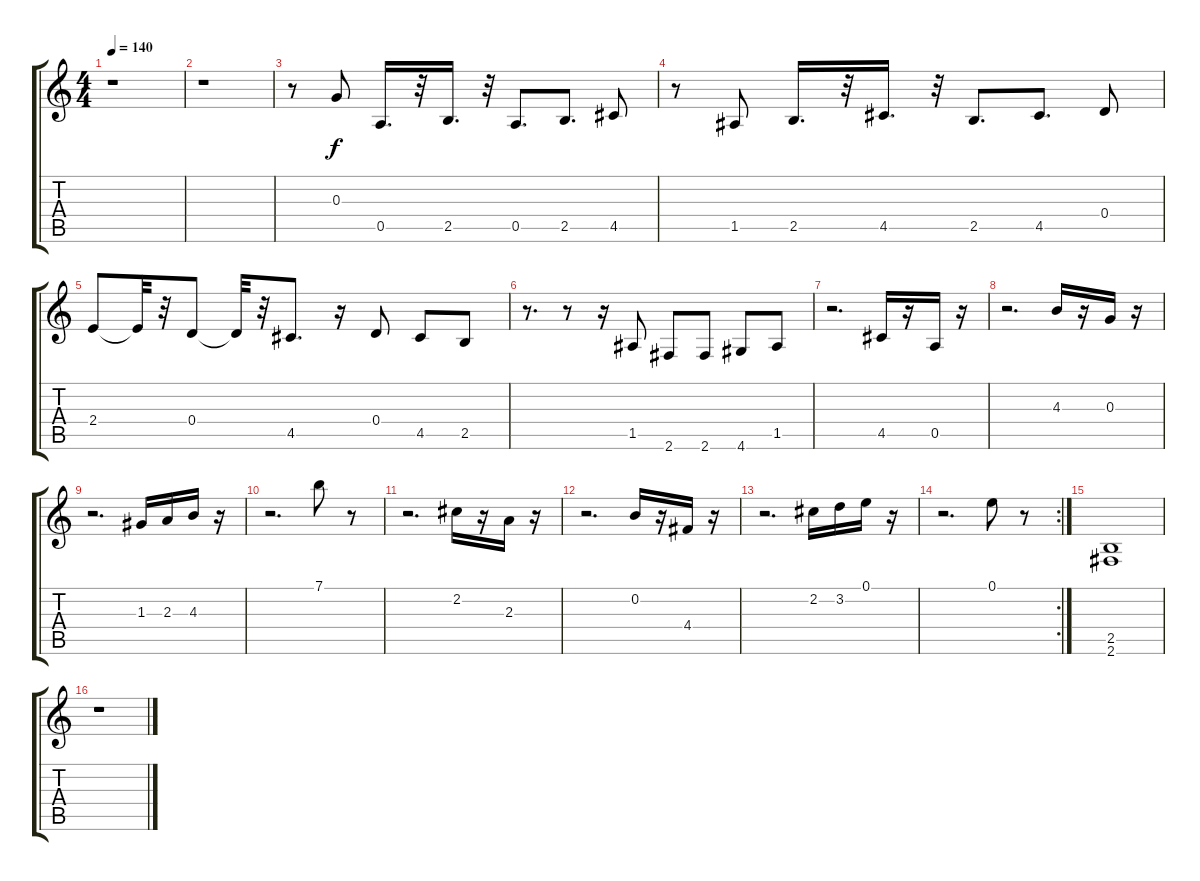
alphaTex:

\track "" {instrument overdrivenguitar}
\staff {score tabs}
\tuning (E4 B3 G3 D3 A2 E2) {hide}
\ts (4 4)
\tempo 140
\clef g2
\ks c
r.1{dy f} |
r.1 |
r.8 0.3.8 0.5.16{d} r.32 2.5.16{d} r.32 0.5.8{d} 2.5.8{d} 4.5.8 |
r.8 1.5.8 2.5.16{d} r.32 4.5.16{d} r.32 2.5.8{d} 4.5.8{d} 0.4.8 |
2.4.8 2.4{t}.32 r.32 0.4.8 0.4{t}.32 r.32 4.5.8{d} r.16 0.4.8 4.5.8 2.5.8 |
r.8{d} r.8 r.16 1.5.8 2.6.8 2.6.8 4.6.8 1.5.8 |
r.2{d} 4.5.16 r.16 0.5.16 r.16 |
r.2{d} 4.3.16 r.16 0.3.16 r.16 |
r.2{d} 1.3.16 2.3.16 4.3.16 r.16 |
r.2{d} 7.1.8 r.8 |
r.2{d} 2.2.16 r.16 2.3.16 r.16 |
r.2{d} 0.2.16 r.16 4.4.16 r.16 |
r.2{d} 2.2.16 3.2.16 0.1.16 r.16 |
\rc 2
r.2{d} 0.1.8 r.8 |
(2.5 2.6).1 |
r.1
